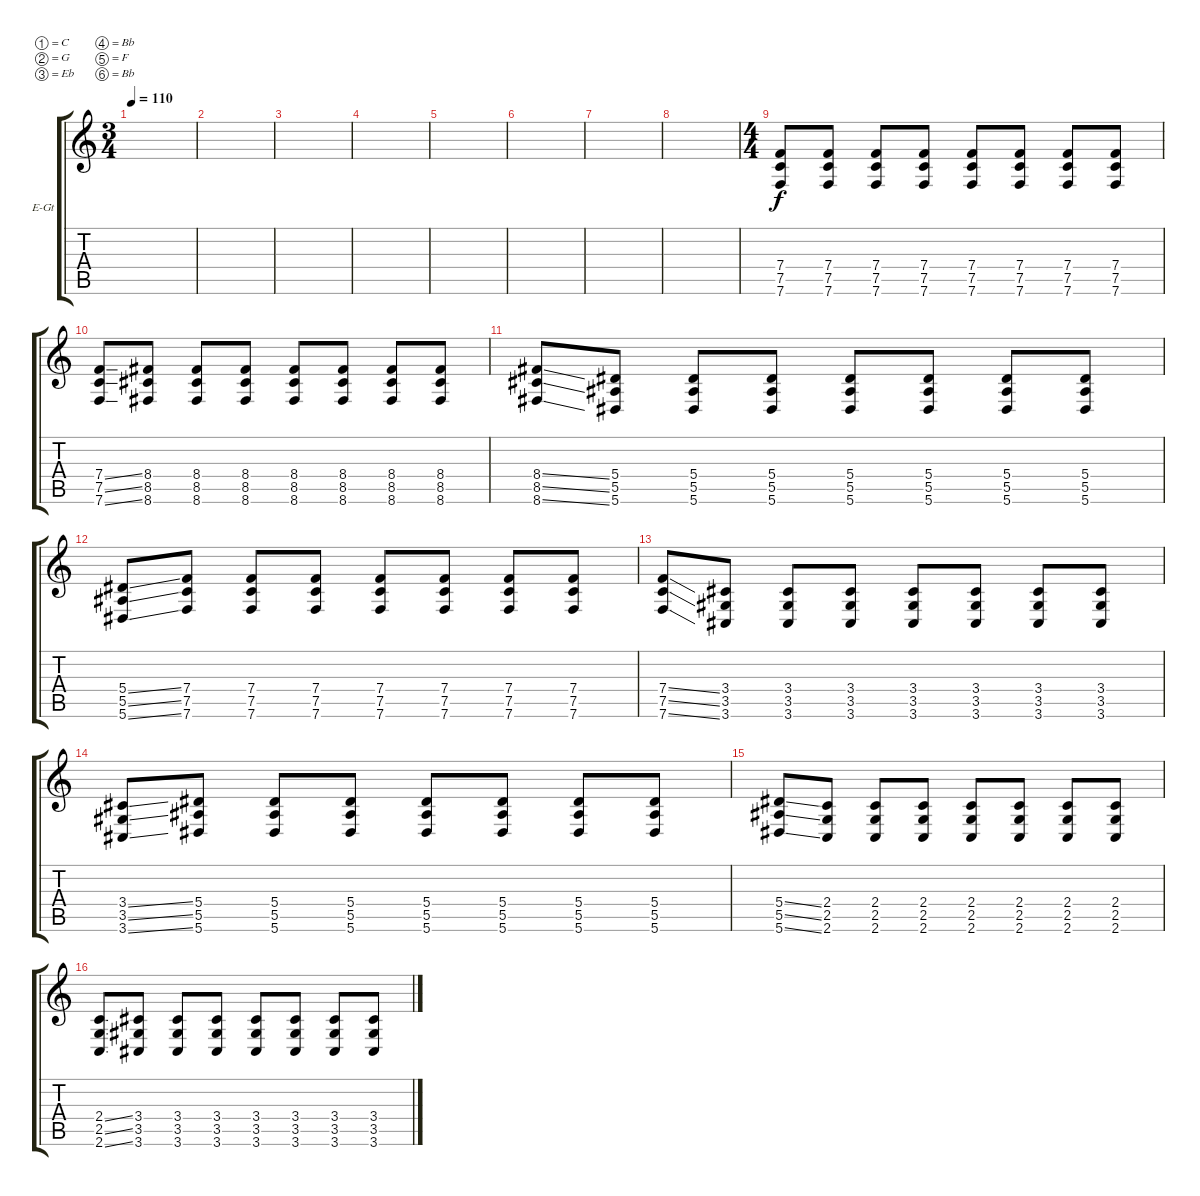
\bracketExtendMode groupsimilarinstruments
\firstSystemTrackNameOrientation horizontal
\otherSystemsTrackNameOrientation horizontal
\track ("Rhythm Guitar R" "E-Gt") {instrument distortionguitar}
\staff {score tabs}
\tuning (C4 G3 Eb3 Bb2 F2 Bb1)
\ts (3 4)
\tempo 110
\clef g2
\scale
0.487395
\ks c
|
\scale
0.256303 |
\scale
0.256303 |
\scale
0.333333 |
\scale
0.333333 |
\scale
0.333333 |
\scale
0.256303 |
\scale
0.256303 |
\ts (4 4)
\scale
0.487395 (7.6 7.5 7.4).8 (7.6 7.5 7.4).8 (7.6 7.5 7.4).8 (7.6 7.5 7.4).8 (7.6 7.5 7.4).8 (7.6 7.5 7.4).8 (7.6 7.5 7.4).8 (7.6 7.5 7.4).8 |
\scale
0.333333 (7.6{ss} 7.5{ss} 7.4{ss}).8 (8.6 8.5 8.4).8 (8.6 8.5 8.4).8 (8.6 8.5 8.4).8 (8.6 8.5 8.4).8 (8.6 8.5 8.4).8 (8.6 8.5 8.4).8 (8.6 8.5 8.4).8 |
\scale
0.333333 (8.6{ss} 8.5{ss} 8.4{ss}).8 (5.6 5.5 5.4).8 (5.6 5.5 5.4).8 (5.6 5.5 5.4).8 (5.6 5.5 5.4).8 (5.6 5.5 5.4).8 (5.6 5.5 5.4).8 (5.6 5.5 5.4).8 |
\scale
0.333333 (5.6{ss} 5.5{ss} 5.4{ss}).8 (7.6 7.5 7.4).8 (7.6 7.5 7.4).8 (7.6 7.5 7.4).8 (7.6 7.5 7.4).8 (7.6 7.5 7.4).8 (7.6 7.5 7.4).8 (7.6 7.5 7.4).8 |
\scale
0.333333 (7.6{ss} 7.5{ss} 7.4{ss}).8 (3.6 3.5 3.4).8 (3.6 3.5 3.4).8 (3.6 3.5 3.4).8 (3.6 3.5 3.4).8 (3.6 3.5 3.4).8 (3.6 3.5 3.4).8 (3.6 3.5 3.4).8 |
\scale
0.333333 (3.6{ss} 3.5{ss} 3.4{ss}).8 (5.6 5.5 5.4).8 (5.6 5.5 5.4).8 (5.6 5.5 5.4).8 (5.6 5.5 5.4).8 (5.6 5.5 5.4).8 (5.6 5.5 5.4).8 (5.6 5.5 5.4).8 |
\scale
0.333333 (5.6{ss} 5.5{ss} 5.4{ss}).8 (2.6 2.5 2.4).8 (2.6 2.5 2.4).8 (2.6 2.5 2.4).8 (2.6 2.5 2.4).8 (2.6 2.5 2.4).8 (2.6 2.5 2.4).8 (2.6 2.5 2.4).8 |
\scale
0.256303 (2.6{ss} 2.5{ss} 2.4{ss}).8 (3.6 3.5 3.4).8 (3.6 3.5 3.4).8 (3.6 3.5 3.4).8 (3.6 3.5 3.4).8 (3.6 3.5 3.4).8 (3.6 3.5 3.4).8 (3.6 3.5 3.4).8
